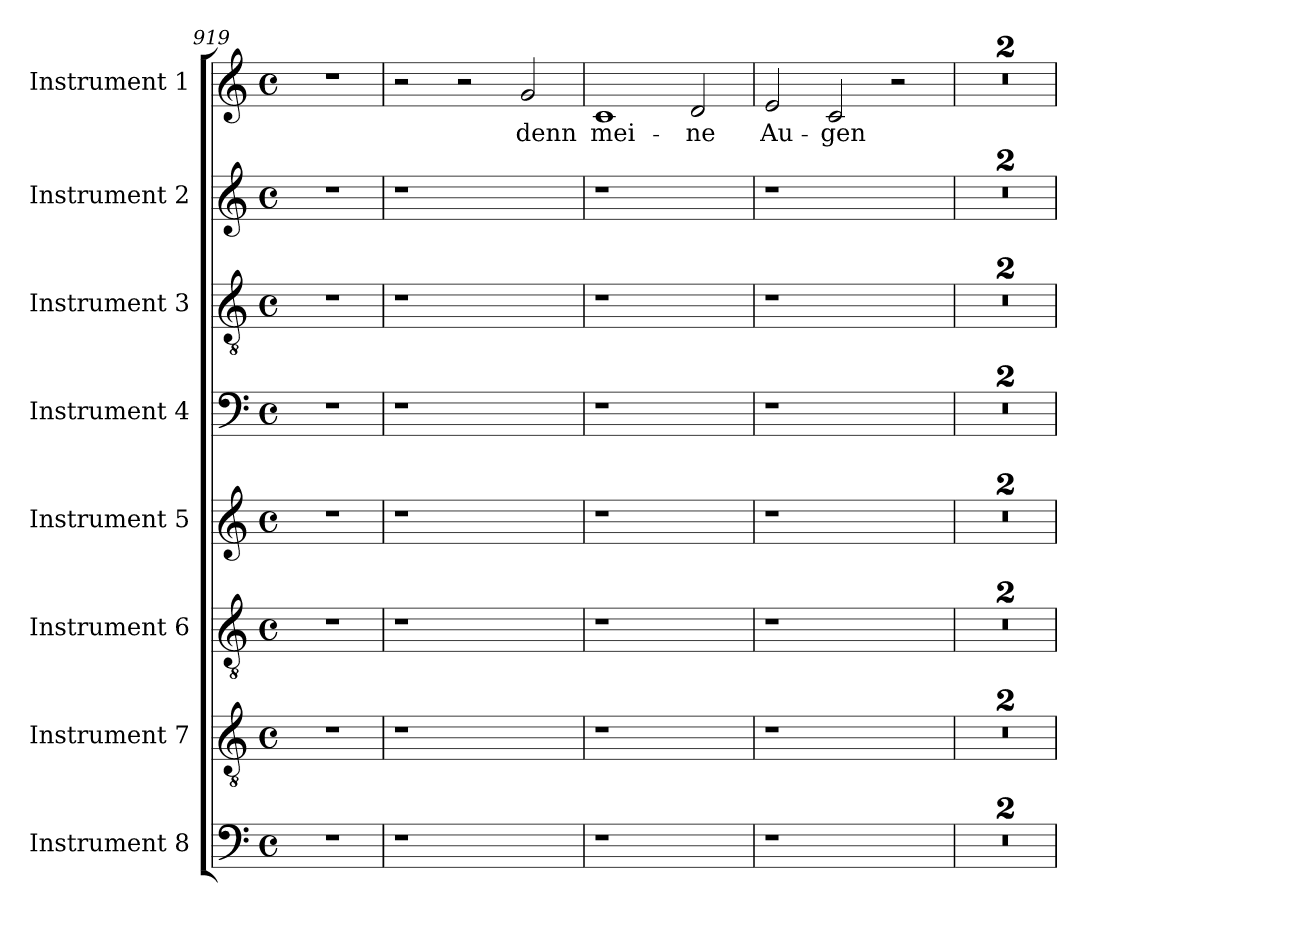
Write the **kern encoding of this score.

**kern	**kern	**kern	**kern	**kern	**kern	**kern	**kern	**text
*part8	*part7	*part6	*part5	*part4	*part3	*part2	*part1	*part1
*staff8	*staff7	*staff6	*staff5	*staff4	*staff3	*staff2	*staff1	*staff1
*I"Instrument 8	*I"Instrument 7	*I"Instrument 6	*I"Instrument 5	*I"Instrument 4	*I"Instrument 3	*I"Instrument 2	*I"Instrument 1	*
!!LO:LB:g=z
*clefF4	*clefGv2	*clefGv2	*clefG2	*clefF4	*clefGv2	*clefG2	*clefG2	*
*M4/4	*M4/4	*M4/4	*M4/4	*M4/4	*M4/4	*M4/4	*M4/4	*
*met(c)	*met(c)	*met(c)	*met(c)	*met(c)	*met(c)	*met(c)	*met(c)	*
=919	=919	=919	=919	=919	=919	=919	=919	=919
1r	1r	1r	1r	1r	1r	1r	1r	.
=920	=920	=920	=920	=920	=920	=920	=920	=920
1r	1r	1r	1r	1r	1r	1r	2r	.
.	.	.	.	.	.	.	2r	.
!	!	!	!	!	!	!	!	!LO:LY:b:cj
2ryy	2ryy	2ryy	2ryy	2ryy	2ryy	2ryy	2g/	denn
=921	=921	=921	=921	=921	=921	=921	=921	=921
!	!	!	!	!	!	!	!	!LO:LY:b:cj
1r	1r	1r	1r	1r	1r	1r	1c	mei-
!	!	!	!	!	!	!	!	!LO:LY:b:cj
2ryy	2ryy	2ryy	2ryy	2ryy	2ryy	2ryy	2d/	-ne
=922	=922	=922	=922	=922	=922	=922	=922	=922
!	!	!	!	!	!	!	!	!LO:LY:b:cj
1r	1r	1r	1r	1r	1r	1r	2e/	Au-
!	!	!	!	!	!	!	!	!LO:LY:b:cj
.	.	.	.	.	.	.	2c/	-gen
2ryy	2ryy	2ryy	2ryy	2ryy	2ryy	2ryy	2r	.
=923	=923	=923	=923	=923	=923	=923	=923	=923
1r	1r	1r	1r	1r	1r	1r	1r	.
=924	=924	=924	=924	=924	=924	=924	=924	=924
1r	1r	1r	1r	1r	1r	1r	1r	.
=	=	=	=	=	=	=	=	=
*-	*-	*-	*-	*-	*-	*-	*-	*-
